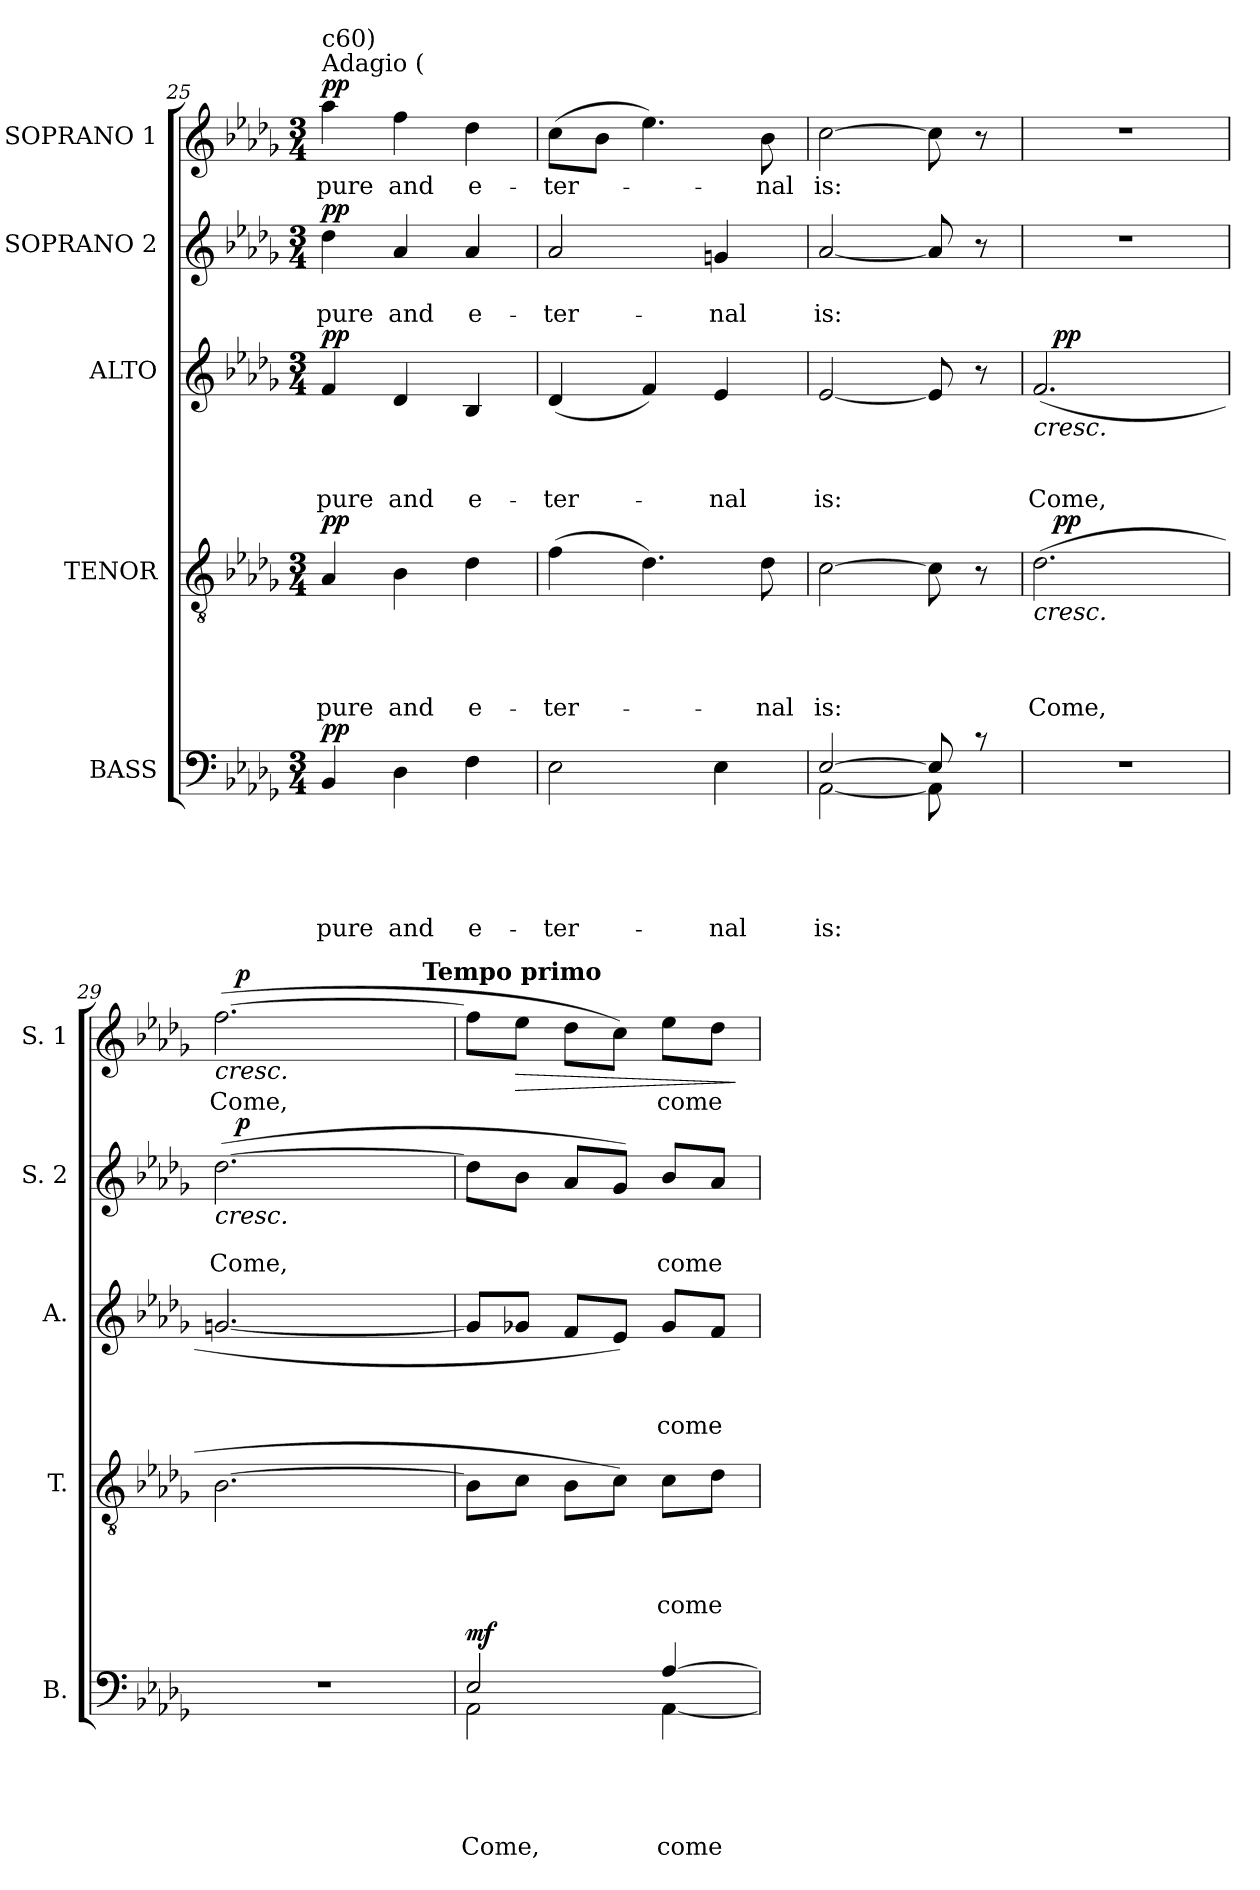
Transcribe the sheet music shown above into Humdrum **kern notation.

**kern	**text	**text	**text	**text	**text	**dynam	**kern	**text	**text	**text	**text	**dynam	**kern	**text	**text	**text	**dynam	**kern	**text	**text	**dynam	**kern	**text	**dynam
*part5	*part5	*part5	*part5	*part5	*part5	*part5	*part4	*part4	*part4	*part4	*part4	*part4	*part3	*part3	*part3	*part3	*part3	*part2	*part2	*part2	*part2	*part1	*part1	*part1
*staff5	*staff5	*staff5	*staff5	*staff5	*staff5	*staff5	*staff4	*staff4	*staff4	*staff4	*staff4	*staff4	*staff3	*staff3	*staff3	*staff3	*staff3	*staff2	*staff2	*staff2	*staff2	*staff1	*staff1	*staff1
*I"BASS	*	*	*	*	*	*	*I"TENOR	*	*	*	*	*	*I"ALTO	*	*	*	*	*I"SOPRANO 2	*	*	*	*I"SOPRANO 1	*	*
*I'B.	*	*	*	*	*	*	*I'T.	*	*	*	*	*	*I'A.	*	*	*	*	*I'S. 2	*	*	*	*I'S. 1	*	*
!!LO:LB:g=z
*clefF4	*	*	*	*	*	*	*clefGv2	*	*	*	*	*	*clefG2	*	*	*	*	*clefG2	*	*	*	*clefG2	*	*
*k[b-e-a-d-g-]	*	*	*	*	*	*	*k[b-e-a-d-g-]	*	*	*	*	*	*k[b-e-a-d-g-]	*	*	*	*	*k[b-e-a-d-g-]	*	*	*	*k[b-e-a-d-g-]	*	*
*D-:	*	*	*	*	*	*	*D-:	*	*	*	*	*	*D-:	*	*	*	*	*D-:	*	*	*	*D-:	*	*
*M3/4	*	*	*	*	*	*	*M3/4	*	*	*	*	*	*M3/4	*	*	*	*	*M3/4	*	*	*	*M3/4	*	*
*MM90	*	*	*	*	*	*	*MM90	*	*	*	*	*	*MM90	*	*	*	*	*MM90	*	*	*	*MM90	*	*
=25	=25	=25	=25	=25	=25	=25	=25	=25	=25	=25	=25	=25	=25	=25	=25	=25	=25	=25	=25	=25	=25	=25	=25	=25
!	!	!	!	!	!	!	!	!	!	!	!	!	!	!	!	!	!	!	!	!	!	!LO:TX:a:t=Adagio (	!	!
!	!	!	!	!	!	!	!	!	!	!	!	!	!	!	!	!	!	!	!	!	!	!LO:TX:a:t=c60)	!	!
!	!	!	!	!	!LO:LY:b	!LO:DY:a	!	!	!	!	!LO:LY:b	!LO:DY:a	!	!	!	!LO:LY:b	!LO:DY:a	!	!	!LO:LY:b	!LO:DY:a	!	!LO:LY:b	!LO:DY:a
4BB-/	.	.	.	.	pure	pp	4A-/	.	.	.	pure	pp	4f/	.	.	pure	pp	4dd-\	.	pure	pp	4aa-\	pure	pp
!	!	!	!	!	!LO:LY:b	!	!	!	!	!	!LO:LY:b	!	!	!	!	!LO:LY:b	!	!	!	!LO:LY:b	!	!	!LO:LY:b	!
4D-\	.	.	.	.	and	.	4B-\	.	.	.	and	.	4d-/	.	.	and	.	4a-/	.	and	.	4ff\	and	.
!	!	!	!	!	!LO:LY:b	!	!	!	!	!	!LO:LY:b	!	!	!	!	!LO:LY:b	!	!	!	!LO:LY:b	!	!	!LO:LY:b	!
4F\	.	.	.	.	e-	.	4d-\	.	.	.	e-	.	4B-/	.	.	e-	.	4a-/	.	e-	.	4dd-\	e-	.
=26	=26	=26	=26	=26	=26	=26	=26	=26	=26	=26	=26	=26	=26	=26	=26	=26	=26	=26	=26	=26	=26	=26	=26	=26
!	!	!	!	!	!LO:LY:b	!	!	!	!	!	!LO:LY:b	!	!	!	!	!LO:LY:b	!	!	!	!LO:LY:b	!	!	!LO:LY:b	!
2E-\	.	.	.	.	-ter-	.	(>4f\	.	.	.	-ter-	.	(<4d-/	.	.	-ter-	.	2a-/	.	-ter-	.	(>8cc\L	-ter-	.
.	.	.	.	.	.	.	.	.	.	.	.	.	.	.	.	.	.	.	.	.	.	8b-\J	.	.
.	.	.	.	.	.	.	4.d-\)	.	.	.	.	.	4f/)	.	.	.	.	.	.	.	.	4.ee-\)	.	.
!	!	!	!	!	!LO:LY:b	!	!	!	!	!	!	!	!	!	!	!LO:LY:b	!	!	!	!LO:LY:b	!	!	!	!
4E-\	.	.	.	.	-nal	.	.	.	.	.	.	.	4e-/	.	.	-nal	.	4gn/	.	-nal	.	.	.	.
!	!	!	!	!	!	!	!	!	!	!	!LO:LY:b	!	!	!	!	!	!	!	!	!	!	!	!LO:LY:b	!
.	.	.	.	.	.	.	8d-\	.	.	.	-nal	.	.	.	.	.	.	.	.	.	.	8b-\	-nal	.
=27	=27	=27	=27	=27	=27	=27	=27	=27	=27	=27	=27	=27	=27	=27	=27	=27	=27	=27	=27	=27	=27	=27	=27	=27
!LO:TX:a:i:t=div	!	!	!	!	!	!	!	!	!	!	!	!	!	!	!	!	!	!	!	!	!	!	!	!
!	!	!	!	!	!LO:LY:b	!	!	!	!	!	!LO:LY:b	!	!	!	!	!LO:LY:b	!	!	!	!LO:LY:b	!	!	!LO:LY:b	!
*^	*	*	*	*	*	*	*	*	*	*	*	*	*	*	*	*	*	*	*	*	*	*	*	*
[>2E-/	[<2AA-\	.	.	.	.	is:	.	[>2c\	.	.	.	is:	.	[<2e-/	.	.	is:	.	[<2a-/	.	is:	.	[>2cc\	is:	.
8E-/]	8AA-\]	.	.	.	.	.	.	8c\]	.	.	.	.	.	8e-/]	.	.	.	.	8a-/]	.	.	.	8cc\]	.	.
8rc	8ryy	.	.	.	.	.	.	8r	.	.	.	.	.	8r	.	.	.	.	8r	.	.	.	8r	.	.
=28	=28	=28	=28	=28	=28	=28	=28	=28	=28	=28	=28	=28	=28	=28	=28	=28	=28	=28	=28	=28	=28	=28	=28	=28	=28
!LO:N:vis=1	!	!	!	!	!	!	!	!	!	!	!	!LO:LY:b	!LO:HP:b	!	!	!	!LO:LY:b	!LO:HP:b	!LO:N:vis=1	!	!	!	!LO:N:vis=1	!	!
*v	*v	*	*	*	*	*	*	*^	*	*	*	*	*	*^	*	*	*	*	*	*	*	*	*	*	*
2.r	.	.	.	.	.	.	(>2.d-\	32ryy	.	.	.	Come,	<	(<2.f/	32ryy	.	.	Come,	<	2.r	.	.	.	2.r	.	.
!	!	!	!	!	!	!	!	!	!	!	!	!	!LO:DY:a	!	!	!	!	!	!LO:DY:a	!	!	!	!	!	!	!
.	.	.	.	.	.	.	.	2ryy	.	.	.	.	pp	.	2ryy	.	.	.	pp	.	.	.	.	.	.	.
.	.	.	.	.	.	.	.	8..ryy	.	.	.	.	.	.	8..ryy	.	.	.	.	.	.	.	.	.	.	.
=29	=29	=29	=29	=29	=29	=29	=29	=29	=29	=29	=29	=29	=29	=29	=29	=29	=29	=29	=29	=29	=29	=29	=29	=29	=29	=29
!LO:N:vis=1	!	!	!	!	!	!	!	!	!	!	!	!	!	!	!	!	!	!	!	!	!	!LO:LY:b	!LO:HP:b	!	!LO:LY:b	!LO:HP:b
*	*	*	*	*	*	*	*	*	*	*	*	*	*	*	*	*	*	*	*	*^	*	*	*	*^	*	*
*	*	*	*	*	*	*	*v	*v	*	*	*	*	*	*	*	*	*	*	*	*	*	*	*	*	*	*^	*	*
*	*	*	*	*	*	*	*	*	*	*	*	*	*v	*v	*	*	*	*	*	*	*	*	*	*	*	*	*	*
2.r	.	.	.	.	.	.	[>2.B-\	.	.	.	.	.	[<2.gn/	.	.	.	.	(>[>2.dd-\	32ryy	.	Come,	<	(>[>2.ff\	32ryy	2ryy	Come,	<
!	!	!	!	!	!	!	!	!	!	!	!	!	!	!	!	!	!	!	!	!	!	!LO:DY:a	!	!	!	!	!LO:DY:a
.	.	.	.	.	.	.	.	.	.	.	.	.	.	.	.	.	.	.	2ryy	.	.	p	.	2ryy	.	.	p
.	.	.	.	.	.	.	.	.	.	.	.	.	.	.	.	.	.	.	.	.	.	.	.	.	8.ryy	.	.
.	.	.	.	.	.	.	.	.	.	.	.	.	.	.	.	.	.	.	8..ryy	.	.	.	.	8..ryy	.	.	.
!	!	!	!	!	!	!	!	!	!	!	!	!	!	!	!	!	!	!	!	!	!	!	!	!	!LO:TX:a:B:t=Tempo primo	!	!
.	.	.	.	.	.	.	.	.	.	.	.	.	.	.	.	.	.	.	.	.	.	.	.	.	16ryy	.	.
.	.	.	.	.	.	.	.	.	.	.	.	.	.	.	.	.	.	.	.	.	.	.	.	.	.	.	[
=30	=30	=30	=30	=30	=30	=30	=30	=30	=30	=30	=30	=30	=30	=30	=30	=30	=30	=30	=30	=30	=30	=30	=30	=30	=30	=30	=30
!	!	!	!	!	!LO:LY:b	!LO:DY:a	!	!	!	!	!	!	!	!	!	!	!	!	!	!	!	!	!	!	!	!	!
*	*	*	*	*	*	*	*	*	*	*	*	*	*	*	*	*	*	*v	*v	*	*	*	*	*	*	*	*
*^	*	*	*	*	*	*	*	*	*	*	*	*	*	*	*	*	*	*	*	*	*	*v	*v	*v	*	*
2E-/	2AA-\	.	.	.	.	Come,	mf	8B-\L]	.	.	.	.	.	8g/L]	.	.	.	.	8dd-\L]	.	.	.	8ff\L]	.	.
!	!	!	!	!	!	!	!	!	!	!	!	!	!	!	!	!	!	!	!	!	!	!	!	!	!LO:HP:b
.	.	.	.	.	.	.	.	8c\J	.	.	.	.	.	8g-X/J	.	.	.	.	8b-\J	.	.	.	8ee-\J	.	>
.	.	.	.	.	.	.	.	8B-\L	.	.	.	.	.	8f/L	.	.	.	.	8a-/L	.	.	.	8dd-\L	.	.
.	.	.	.	.	.	.	.	8c\J)	.	.	.	.	.	8e-/J)	.	.	.	.	8g-/J)	.	.	.	8cc\J)	.	.
!	!	!	!	!	!	!LO:LY:b	!	!	!	!	!	!LO:LY:b	!	!	!	!	!LO:LY:b	!	!	!	!LO:LY:b	!	!	!LO:LY:b	!
[<4A-/	[<4AA-\	.	.	.	.	come	.	8c\L	.	.	.	come	.	8g-/L	.	.	come	.	8b-/L	.	come	.	8ee-\L	come	.
.	.	.	.	.	.	.	.	8d-\J	.	.	.	.	.	8f/J	.	.	.	.	8a-/J	.	.	.	8dd-\J	.	.
*v	*v	*	*	*	*	*	*	*	*	*	*	*	*	*	*	*	*	*	*	*	*	*	*	*	*
.	.	.	.	.	.	.	.	.	.	.	.	[	.	.	.	.	[	.	.	.	[	.	.	]
=	=	=	=	=	=	=	=	=	=	=	=	=	=	=	=	=	=	=	=	=	=	=	=	=
*-	*-	*-	*-	*-	*-	*-	*-	*-	*-	*-	*-	*-	*-	*-	*-	*-	*-	*-	*-	*-	*-	*-	*-	*-
